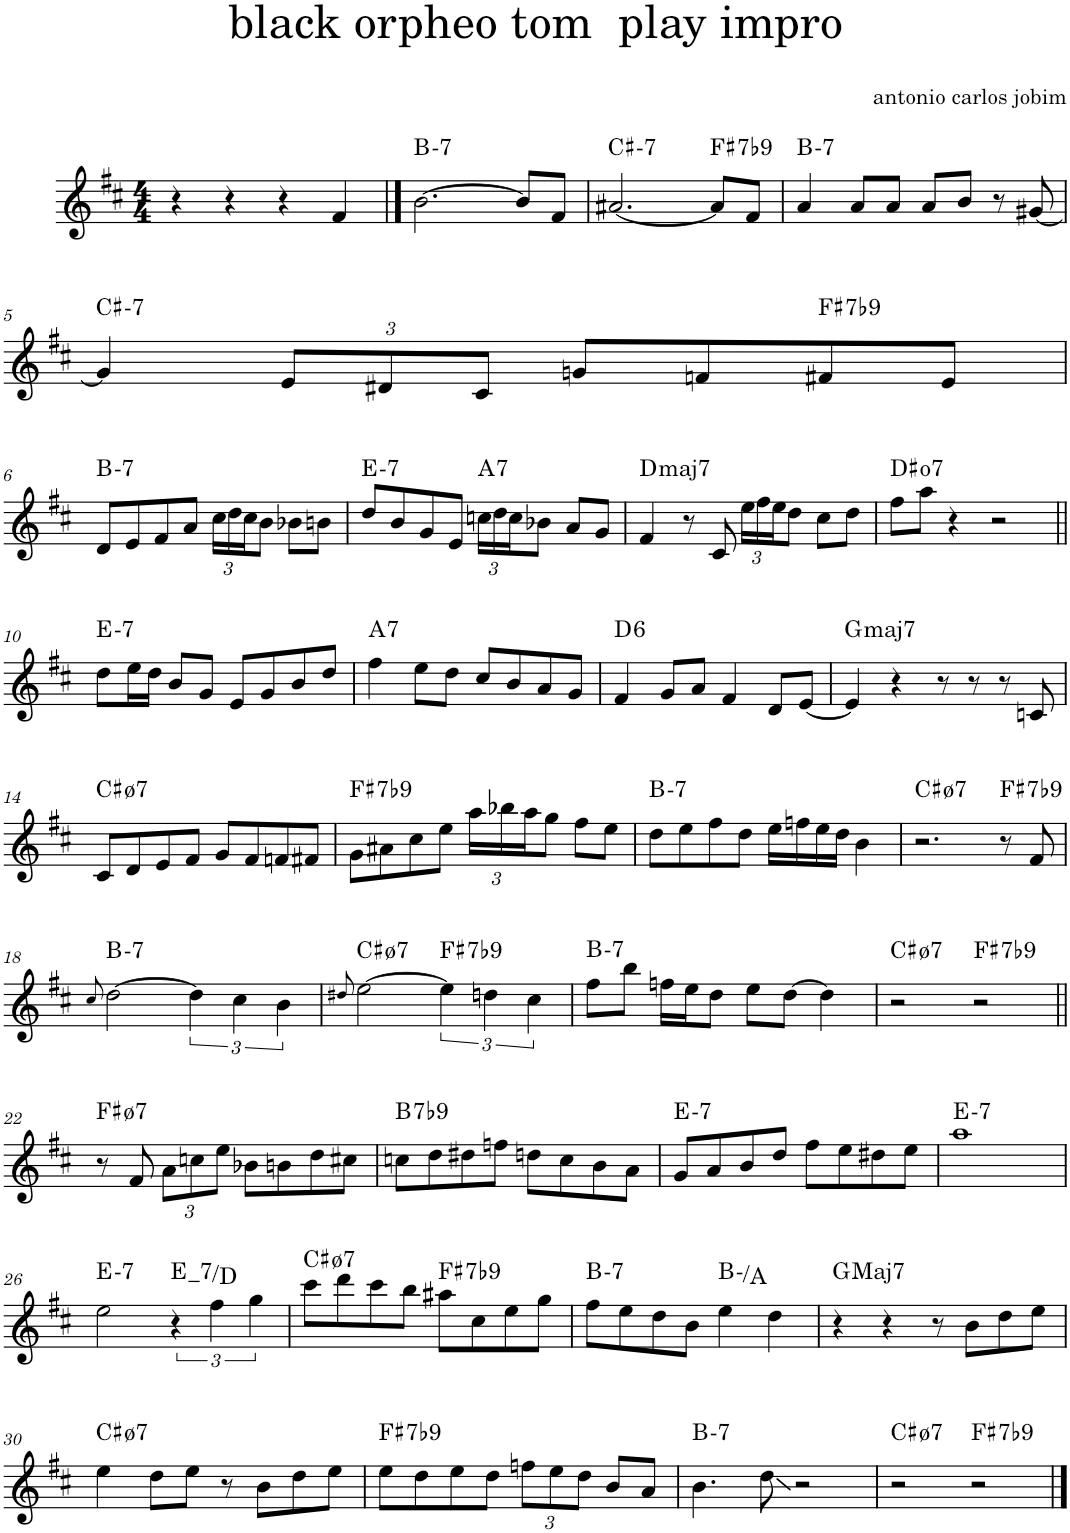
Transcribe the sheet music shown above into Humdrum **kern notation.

**kern	**harte
*part1	*part1
*staff1	*
*I"Saxophone Ténor	*
*I'Sax. T.	*
*clefG2	*
*Trd8c14	*
*k[f#c#]	*
*M4/4	*
=1	=1
4r	.
4r	.
4r	.
4f#/	.
==2	==2
!	!LO:H:kt=7
[2.b\	B:min7
8b/L]	.
8f#/J	.
=3	=3
!	!LO:H:kt=7
[2.a#X/	C#:min7
!	!LO:H:kt=7
8a#/L]	F#:7(b9)
8f#/J	.
=4	=4
!	!LO:H:kt=7
4a/	B:min7
8a/L	.
8a/J	.
8a/L	.
8b/J	.
8r	.
[8g#X/	.
!!LO:LB:g=z
=5	=5
!	!LO:H:kt=7
4g#/]	C#:min7
*Xbrackettup	*
12e/L	.
12d#X/	.
12c#/J	.
8gn/L	.
8fn/	.
!	!LO:H:kt=7
8f#X/	F#:7(b9)
8e/J	.
!!LO:LB:g=z
=6	=6
!	!LO:H:kt=7
8d/L	B:min7
8e/	.
8f#/	.
8a/J	.
24cc#\LL	.
24dd\	.
24cc#\J	.
8b\J	.
8b-X\L	.
8bn\J	.
=7	=7
!	!LO:H:kt=7
8dd/L	E:min7
8b/	.
8g/	.
8e/J	.
!	!LO:H:kt=7
24ccn\LL	A:7
24dd\	.
24cc\J	.
8b-X\J	.
8a/L	.
8g/J	.
=8	=8
!	!LO:H:kt=maj7
4f#/	D:maj7
8r	.
8c#/	.
24ee\LL	.
24ff#\	.
24ee\J	.
8dd\J	.
8cc#\L	.
8dd\J	.
=9	=9
!	!LO:H:kt=7
8ff#\L	D#:dim7
8aa\J	.
4r	.
2r	.
!!LO:LB:g=z
=10||	=10||
!	!LO:H:kt=7
8dd\L	E:min7
16ee\L	.
16dd\JJ	.
8b/L	.
8g/J	.
8e/L	.
8g/	.
8b/	.
8dd/J	.
=11	=11
!	!LO:H:kt=7
4ff#\	A:7
8ee\L	.
8dd\J	.
8cc#/L	.
8b/	.
8a/	.
8g/J	.
=12	=12
!	!LO:H:kt=6
4f#/	D:maj6
8g/L	.
8a/J	.
4f#/	.
8d/L	.
[8e/J	.
=13	=13
!	!LO:H:kt=maj7
4e/]	G:maj7
4r	.
8r	.
8r	.
8r	.
8cn/	.
!!LO:LB:g=z
=14	=14
!	!LO:H:kt=7
8c#/L	C#:hdim7
8d/	.
8e/	.
8f#/J	.
8g/L	.
8f#/	.
8fn/	.
8f#X/J	.
=15	=15
!	!LO:H:kt=7
8g\L	F#:7(b9)
8a#X\	.
8cc#\	.
8ee\J	.
24aa\LL	.
24bb-X\	.
24aa\J	.
8gg\J	.
8ff#\L	.
8ee\J	.
=16	=16
!	!LO:H:kt=7
8dd\L	B:min7
8ee\	.
8ff#\	.
8dd\J	.
16ee\LL	.
16ffn\	.
16ee\	.
16dd\JJ	.
4b\	.
=17	=17
!	!LO:H:kt=7
2.r	C#:hdim7
!	!LO:H:kt=7
8r	F#:7(b9)
8f#/	.
!!LO:LB:g=z
=18	=18
8qcc#/	.
!	!LO:H:kt=7
[2dd\	B:min7
*brackettup	*
6dd\]	.
6cc#\	.
6b\	.
=19	=19
8qdd#X/	.
!	!LO:H:kt=7
[2ee\	C#:hdim7
!	!LO:H:kt=7
6ee\]	F#:7(b9)
6ddn\	.
6cc#\	.
=20	=20
!	!LO:H:kt=7
8ff#\L	B:min7
8bb\J	.
16ffn\LL	.
16ee\J	.
8dd\J	.
8ee\L	.
[8dd\J	.
4dd\]	.
=21	=21
!	!LO:H:kt=7
2r	C#:hdim7
!	!LO:H:kt=7
2r	F#:7(b9)
!!LO:LB:g=z
=22||	=22||
!	!LO:H:kt=7
8r	F#:hdim7
8f#/	.
*Xbrackettup	*
12a\L	.
12ccn\	.
12ee\J	.
8b-X\L	.
8bn\	.
8dd\	.
8cc#X\J	.
=23	=23
!	!LO:H:kt=7
8ccn\L	B:7(b9)
8dd\	.
8dd#X\	.
8ffn\J	.
8ddn\L	.
8cc\	.
8b\	.
8a\J	.
=24	=24
!	!LO:H:kt=7
8g/L	E:min7
8a/	.
8b/	.
8dd/J	.
8ff#\L	.
8ee\	.
8dd#X\	.
8ee\J	.
=25	=25
!	!LO:H:kt=7
1aa	E:min7
!!LO:LB:g=z
=26	=26
!	!LO:H:kt=7
2ee\	E:min7
*brackettup	*
!	!LO:H:kt=_
6r	.
6ff#\	.
6gg\	.
=27	=27
!	!LO:H:kt=7
8ccc#\L	C#:hdim7
8ddd\	.
8ccc#\	.
8bb\J	.
!	!LO:H:kt=7
8aa#X\L	F#:7(b9)
8cc#\	.
8ee\	.
8gg\J	.
=28	=28
!	!LO:H:kt=7
8ff#\L	B:min7
8ee\	.
8dd\	.
8b\J	.
4ee\	B:min/b7
4dd\	.
=29	=29
!	!LO:H:kt=Maj7
4r	G:maj7
4r	.
8r	.
8b\L	.
8dd\	.
8ee\J	.
!!LO:LB:g=z
=30	=30
!	!LO:H:kt=7
4ee\	C#:hdim7
8dd\L	.
8ee\J	.
8r	.
8b\L	.
8dd\	.
8ee\J	.
=31	=31
!	!LO:H:kt=7
8ee\L	F#:7(b9)
8dd\	.
8ee\	.
8dd\J	.
*Xbrackettup	*
12ffn\L	.
12ee\	.
12dd\J	.
8b/L	.
8a/J	.
=32	=32
!	!LO:H:kt=7
4.b\	B:min7
8dd\	.
2r	.
=33	=33
!	!LO:H:kt=7
2r	C#:hdim7
!	!LO:H:kt=7
2r	F#:7(b9)
==	==
*-	*-
